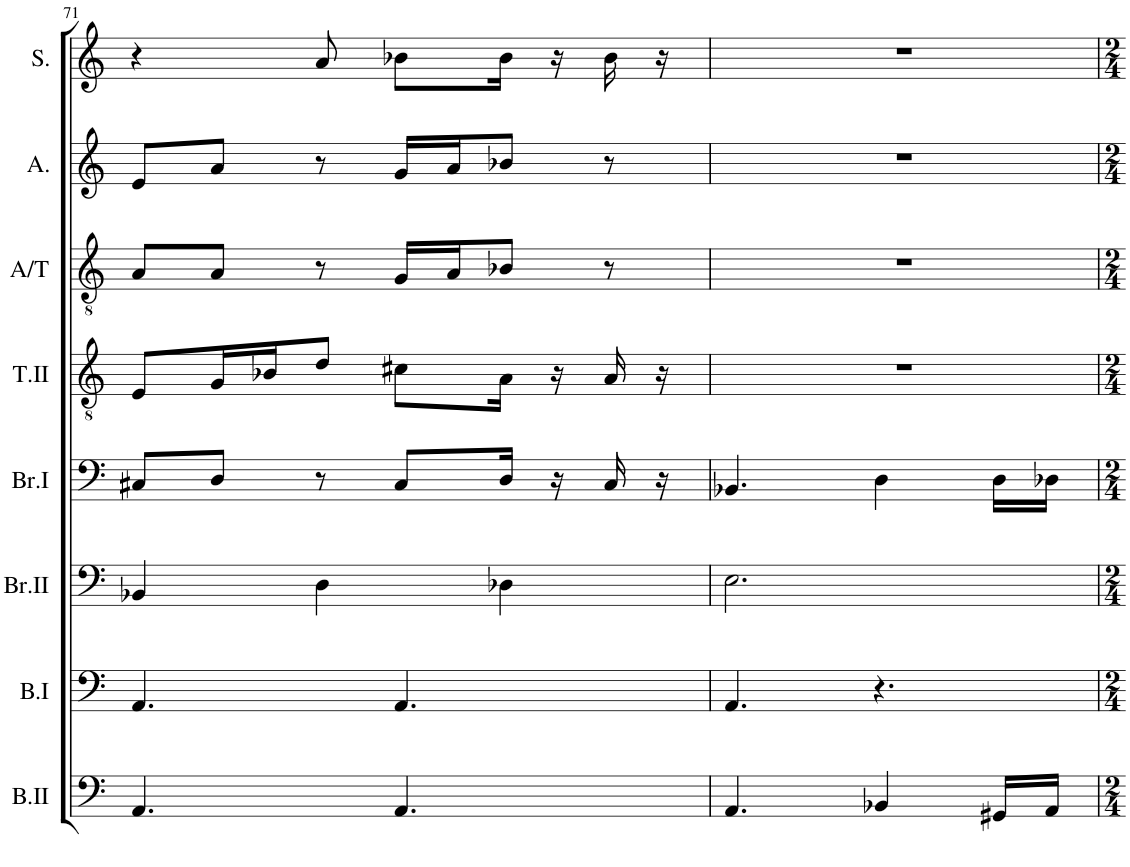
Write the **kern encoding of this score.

**kern	**kern	**kern	**kern	**kern	**kern	**kern	**kern
*part8	*part7	*part6	*part5	*part4	*part3	*part2	*part1
*staff8	*staff7	*staff6	*staff5	*staff4	*staff3	*staff2	*staff1
*I"Bass II	*I"Bass I	*I"Baritone II	*I"Baritone I	*I"Tenor II	*I"Altenor	*I"Alto	*I"Soprano
*I'B.II	*I'B.I	*I'Br.II	*I'Br.I	*I'T.II	*I'A/T	*I'A.	*I'S.
!!LO:PB:g=z
*clefF4	*clefF4	*clefF4	*clefF4	*clefGv2	*clefGv2	*clefG2	*clefG2
*	*	*	*	*	*Trd1c2	*	*
*k[]	*k[]	*k[]	*k[]	*k[]	*k[]	*k[]	*k[]
*M6/8	*M6/8	*M6/8	*M6/8	*M6/8	*M6/8	*M6/8	*M6/8
=71	=71	=71	=71	=71	=71	=71	=71
4.AA/	4.AA/	4BB-X/	8C#X/L	8E/L	8A/L	8e/L	4r
.	.	.	8D/J	16G/L	8A/J	8a/J	.
.	.	.	.	16B-X/J	.	.	.
.	.	4D\	8r	8d/J	8r	8r	8a/
4.AA/	4.AA/	.	8C#/L	8c#X\L	16G/LL	16g/LL	8b-X\L
.	.	.	.	.	16A/J	16a/J	.
.	.	4D-X\	16D/Jk	16A\Jk	8B-X/J	8b-X/J	16b-\Jk
.	.	.	16r	16r	.	.	16r
.	.	.	16C#/	16A/	8r	8r	16b-\
.	.	.	16r	16r	.	.	16r
=72	=72	=72	=72	=72	=72	=72	=72
4.AA/	4.AA/	2.E\	4.BB-X/	2.r	2.r	2.r	2.r
4BB-X/	4.r	.	4D\	.	.	.	.
16GG#X/LL	.	.	16D\LL	.	.	.	.
16AA/JJ	.	.	16D-X\JJ	.	.	.	.
=	=	=	=	=	=	=	=
*-	*-	*-	*-	*-	*-	*-	*-
